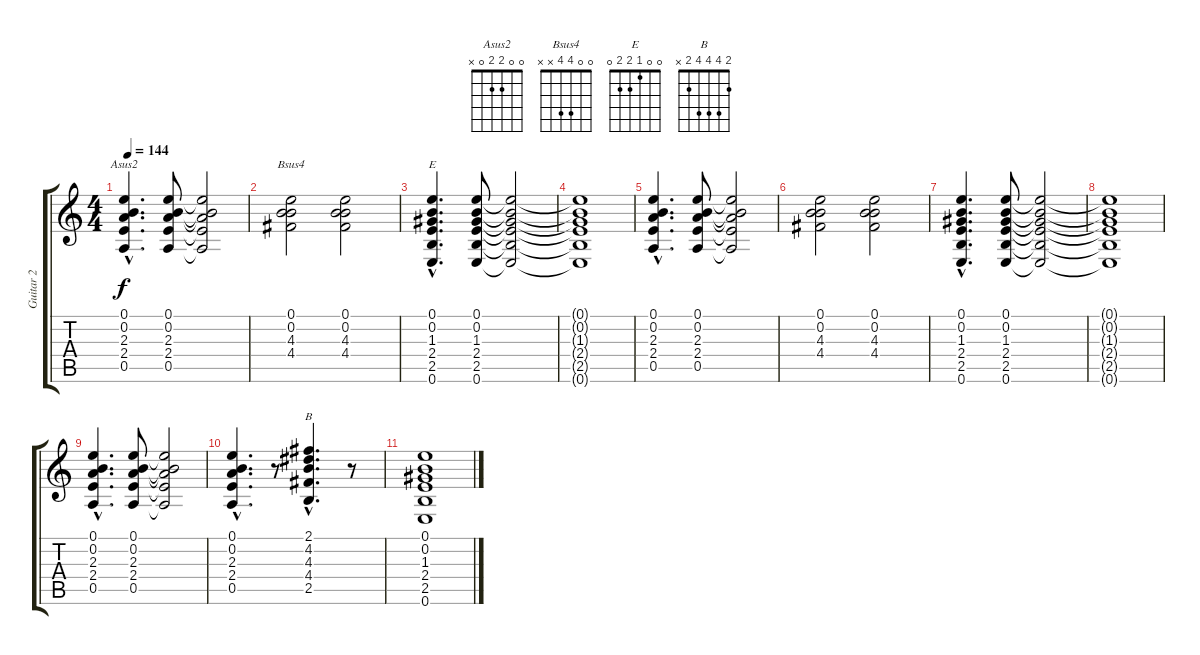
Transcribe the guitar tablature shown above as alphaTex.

\track ("Guitar 2" "Guitar 2") {instrument acousticguitarsteel}
\staff {score tabs}
\tuning (E4 B3 G3 D3 A2 E2) {hide}
\chord ("Asus2" 0 0 2 2 0 x)
\chord ("Bsus4" 0 0 4 4 x x)
\chord ("E" 0 0 1 2 2 0)
\chord ("B" 2 4 4 4 2 x)
\ts (4 4)
\tempo 144
\clef g2
\ks c
(0.1{hac} 0.2{hac} 2.3{hac} 2.4{hac} 0.5{hac}).4{d ch "Asus2" dy f} (0.1 0.2 2.3 2.4 0.5).8 (0.1{t} 0.2{t} 2.3{t} 2.4{t} 0.5{t}).2 |
(0.1 0.2 4.3 4.4).2{ch "Bsus4"} (0.1 0.2 4.3 4.4).2 |
(0.1{hac} 0.2{hac} 1.3{hac} 2.4{hac} 2.5{hac} 0.6{hac}).4{d ch "E"} (0.1 0.2 1.3 2.4 2.5 0.6).8 (0.1{t} 0.2{t} 1.3{t} 2.4{t} 2.5{t} 0.6{t}).2 |
(0.1{t} 0.2{t} 1.3{t} 2.4{t} 2.5{t} 0.6{t}).1 |
(0.1{hac} 0.2{hac} 2.3{hac} 2.4{hac} 0.5{hac}).4{d} (0.1 0.2 2.3 2.4 0.5).8 (0.1{t} 0.2{t} 2.3{t} 2.4{t} 0.5{t}).2 |
(0.1 0.2 4.3 4.4).2 (0.1 0.2 4.3 4.4).2 |
(0.1{hac} 0.2{hac} 1.3{hac} 2.4{hac} 2.5{hac} 0.6{hac}).4{d} (0.1 0.2 1.3 2.4 2.5 0.6).8 (0.1{t} 0.2{t} 1.3{t} 2.4{t} 2.5{t} 0.6{t}).2 |
(0.1{t} 0.2{t} 1.3{t} 2.4{t} 2.5{t} 0.6{t}).1 |
(0.1{hac} 0.2{hac} 2.3{hac} 2.4{hac} 0.5{hac}).4{d} (0.1 0.2 2.3 2.4 0.5).8 (0.1{t} 0.2{t} 2.3{t} 2.4{t} 0.5{t}).2 |
(0.1{hac} 0.2{hac} 2.3{hac} 2.4{hac} 0.5{hac}).4{d} r.8 (2.1{hac} 4.2{hac} 4.3{hac} 4.4{hac} 2.5{hac}).4{d ch "B"} r.8 |
(0.1 0.2 1.3 2.4 2.5 0.6).1
